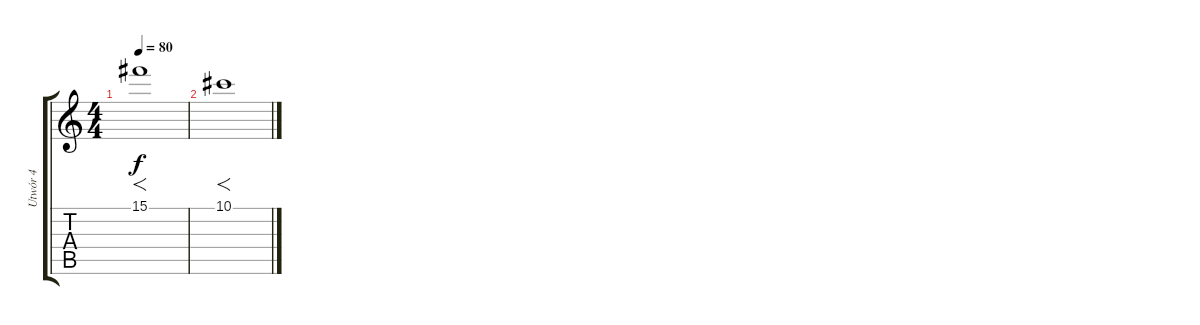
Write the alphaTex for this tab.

\track ("Utwór 4" "Utwór 4") {instrument overdrivenguitar}
\staff {score tabs}
\tuning (Eb4 Bb3 Gb3 Db3 Ab2 Eb2) {hide}
\ts (4 4)
\tempo 80
\clef g2
\ks c
15.1.1{f dy f} |
10.1.1{f}
